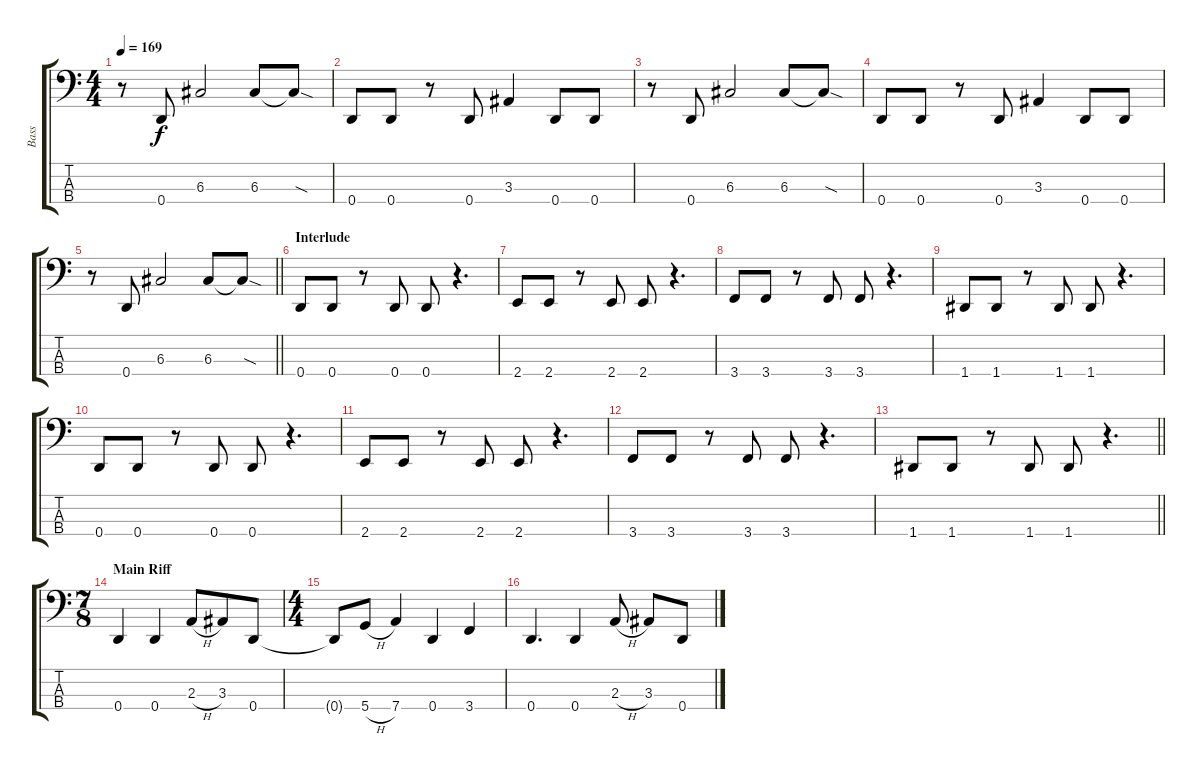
\track ("Bass" "Bass") {instrument electricbassfinger}
\staff {score tabs}
\tuning (F2 C2 G1 D1) {hide}
\ts (4 4)
\tempo 169
\clef f4
\ks c
r.8{dy f} 0.4.8 6.3.2 6.3.8 6.3{sod t}.8 |
0.4.8 0.4.8 r.8 0.4.8 3.3.4 0.4.8 0.4.8 |
r.8 0.4.8 6.3.2 6.3.8 6.3{sod t}.8 |
0.4.8 0.4.8 r.8 0.4.8 3.3.4 0.4.8 0.4.8 |
\barLineRight lightlight
r.8 0.4.8 6.3.2 6.3.8 6.3{sod t}.8 |
\section ("" "Interlude")
0.4.8 0.4.8 r.8 0.4.8 0.4.8 r.4{d} |
2.4.8 2.4.8 r.8 2.4.8 2.4.8 r.4{d} |
3.4.8 3.4.8 r.8 3.4.8 3.4.8 r.4{d} |
1.4.8 1.4.8 r.8 1.4.8 1.4.8 r.4{d} |
0.4.8 0.4.8 r.8 0.4.8 0.4.8 r.4{d} |
2.4.8 2.4.8 r.8 2.4.8 2.4.8 r.4{d} |
3.4.8 3.4.8 r.8 3.4.8 3.4.8 r.4{d} |
\barLineRight lightlight
1.4.8 1.4.8 r.8 1.4.8 1.4.8 r.4{d} |
\ts (7 8)
\section ("" "Main Riff")
0.4.4 0.4.4 2.3{h}.8 3.3.8 0.4.8 |
\ts (4 4)
0.4{t}.8 5.4{h}.8 7.4.4 0.4.4 3.4.4 |
0.4.4{d} 0.4.4 2.3{h}.8 3.3.8 0.4.8
